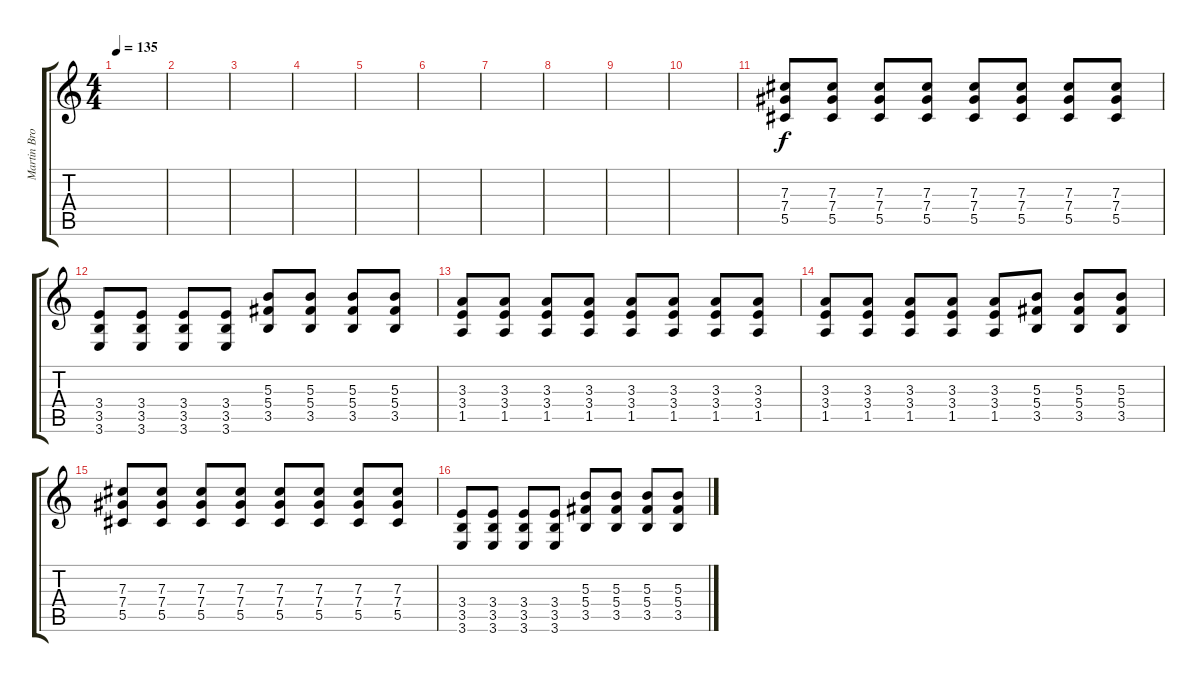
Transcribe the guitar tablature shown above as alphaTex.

\track ("Martin Brouillard - Rhytm Guitar" "Martin Bro") {instrument distortionguitar}
\staff {score tabs}
\tuning (Eb4 Bb3 Gb3 Db3 Ab2 Db2) {hide}
\ts (4 4)
\tempo 135
\clef g2
\ks c
|
|
|
|
|
|
|
|
|
|
(7.3 7.4 5.5).8 (7.3 7.4 5.5).8 (7.3 7.4 5.5).8 (7.3 7.4 5.5).8 (7.3 7.4 5.5).8 (7.3 7.4 5.5).8 (7.3 7.4 5.5).8 (7.3 7.4 5.5).8 |
(3.4 3.5 3.6).8 (3.4 3.5 3.6).8 (3.4 3.5 3.6).8 (3.4 3.5 3.6).8 (5.3 5.4 3.5).8 (5.3 5.4 3.5).8 (5.3 5.4 3.5).8 (5.3 5.4 3.5).8 |
(3.3 3.4 1.5).8 (3.3 3.4 1.5).8 (3.3 3.4 1.5).8 (3.3 3.4 1.5).8 (3.3 3.4 1.5).8 (3.3 3.4 1.5).8 (3.3 3.4 1.5).8 (3.3 3.4 1.5).8 |
(3.3 3.4 1.5).8 (3.3 3.4 1.5).8 (3.3 3.4 1.5).8 (3.3 3.4 1.5).8 (3.3 3.4 1.5).8 (5.3 5.4 3.5).8 (5.3 5.4 3.5).8 (5.3 5.4 3.5).8 |
(7.3 7.4 5.5).8 (7.3 7.4 5.5).8 (7.3 7.4 5.5).8 (7.3 7.4 5.5).8 (7.3 7.4 5.5).8 (7.3 7.4 5.5).8 (7.3 7.4 5.5).8 (7.3 7.4 5.5).8 |
(3.4 3.5 3.6).8 (3.4 3.5 3.6).8 (3.4 3.5 3.6).8 (3.4 3.5 3.6).8 (5.3 5.4 3.5).8 (5.3 5.4 3.5).8 (5.3 5.4 3.5).8 (5.3 5.4 3.5).8
